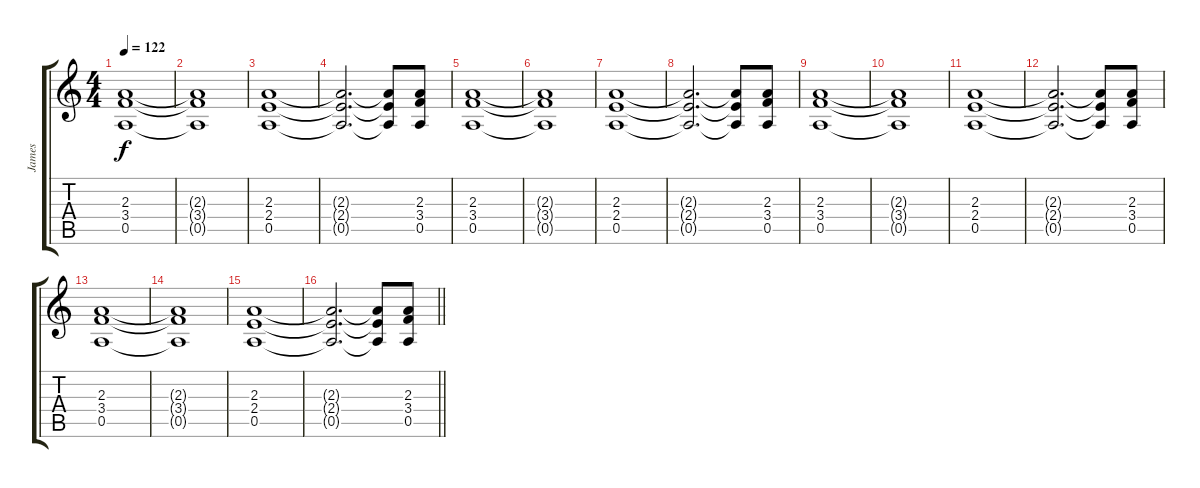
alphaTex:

\track ("James" "James") {instrument distortionguitar}
\staff {score tabs}
\tuning (E4 B3 G3 D3 A2 E2) {hide}
\ts (4 4)
\tempo 122
\clef g2
\ks c
(2.3 3.4 0.5).1{dy f} |
(2.3{t} 3.4{t} 0.5{t}).1 |
(2.3 2.4 0.5).1 |
(2.3{t} 2.4{t} 0.5{t}).2{d} (2.3{t} 2.4{t} 0.5{t}).8 (2.3 3.4 0.5).8 |
(2.3 3.4 0.5).1 |
(2.3{t} 3.4{t} 0.5{t}).1 |
(2.3 2.4 0.5).1 |
(2.3{t} 2.4{t} 0.5{t}).2{d} (2.3{t} 2.4{t} 0.5{t}).8 (2.3 3.4 0.5).8 |
(2.3 3.4 0.5).1 |
(2.3{t} 3.4{t} 0.5{t}).1 |
(2.3 2.4 0.5).1 |
(2.3{t} 2.4{t} 0.5{t}).2{d} (2.3{t} 2.4{t} 0.5{t}).8 (2.3 3.4 0.5).8 |
(2.3 3.4 0.5).1 |
(2.3{t} 3.4{t} 0.5{t}).1 |
(2.3 2.4 0.5).1 |
\barLineRight lightlight
(2.3{t} 2.4{t} 0.5{t}).2{d} (2.3{t} 2.4{t} 0.5{t}).8 (2.3 3.4 0.5).8
